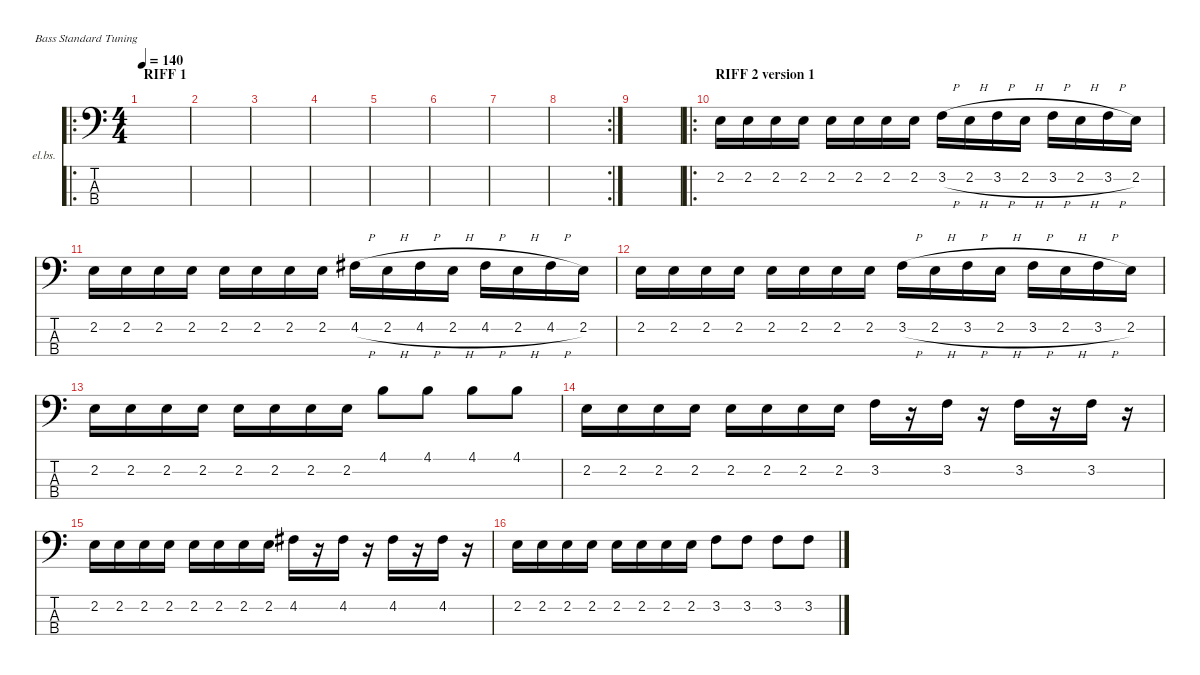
\defaultSystemsLayout 4
\hideDynamics
\bracketExtendMode nobrackets
\firstSystemTrackNameOrientation horizontal
\otherSystemsTrackNameOrientation horizontal
\track ("Electric Bass" "el.bs.") {instrument electricbassfinger}
\staff {score tabs}
\tuning (G2 D2 A1 E1)
\ro
\ts (4 4)
\section ("" "RIFF 1")
\tempo 140
\clef f4
\ks c
|
|
|
|
|
|
|
\rc 2
|
|
\ro
\section ("" "RIFF 2 version 1")
2.2.16 2.2.16 2.2.16 2.2.16 2.2.16 2.2.16 2.2.16 2.2.16 3.2{h}.16 2.2{h}.16 3.2{h}.16 2.2{h}.16 3.2{h}.16 2.2{h}.16 3.2{h}.16 2.2.16 |
2.2.16 2.2.16 2.2.16 2.2.16 2.2.16 2.2.16 2.2.16 2.2.16 4.2{h acc #}.16 2.2{h}.16 4.2{h acc #}.16 2.2{h}.16 4.2{h acc #}.16 2.2{h}.16 4.2{h acc #}.16 2.2.16 |
2.2.16 2.2.16 2.2.16 2.2.16 2.2.16 2.2.16 2.2.16 2.2.16 3.2{h}.16 2.2{h}.16 3.2{h}.16 2.2{h}.16 3.2{h}.16 2.2{h}.16 3.2{h}.16 2.2.16 |
2.2.16 2.2.16 2.2.16 2.2.16 2.2.16 2.2.16 2.2.16 2.2.16 4.1.8 4.1.8 4.1.8 4.1.8 |
2.2.16 2.2.16 2.2.16 2.2.16 2.2.16 2.2.16 2.2.16 2.2.16 3.2.16 r.16 3.2.16 r.16 3.2.16 r.16 3.2.16 r.16 |
2.2.16 2.2.16 2.2.16 2.2.16 2.2.16 2.2.16 2.2.16 2.2.16 4.2{acc #}.16 r.16 4.2{acc #}.16 r.16 4.2{acc #}.16 r.16 4.2{acc #}.16 r.16 |
2.2.16 2.2.16 2.2.16 2.2.16 2.2.16 2.2.16 2.2.16 2.2.16 3.2.8 3.2.8 3.2.8 3.2.8
